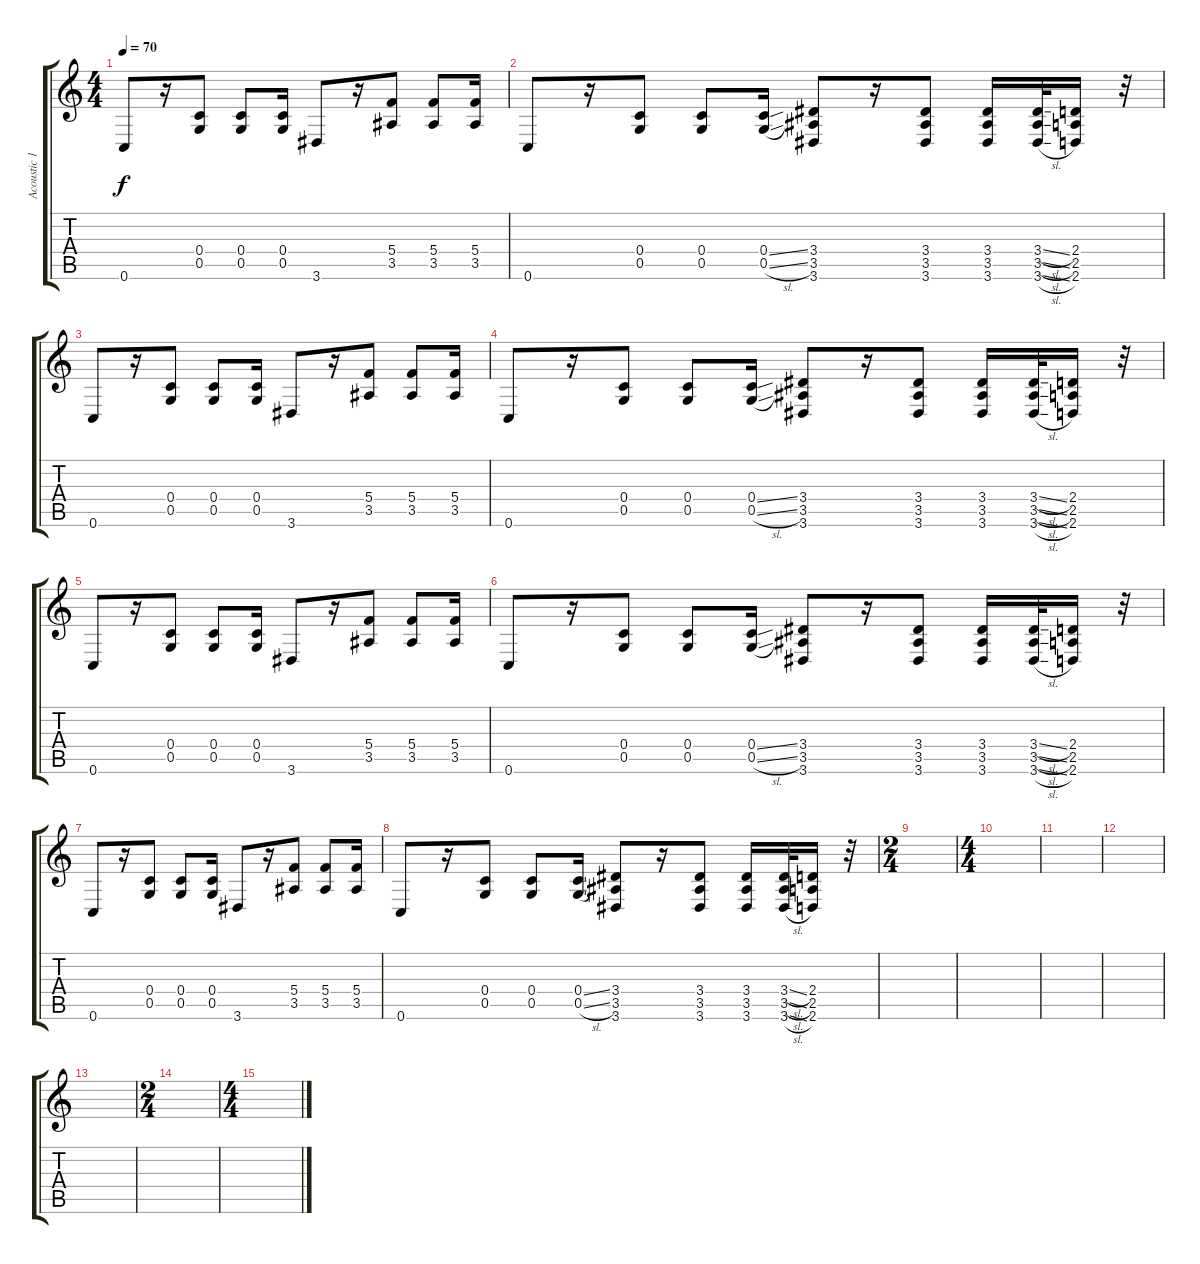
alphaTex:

\track ("Acoustic 1" "Acoustic 1") {instrument acousticguitarsteel}
\staff {score tabs}
\tuning (D4 A3 F3 C3 G2 C2) {hide}
\ts (4 4)
\tempo 70
\clef g2
\ks c
0.6.8{dy f} r.16 (0.4 0.5).8 (0.4 0.5).8 (0.4 0.5).16 3.6.8 r.16 (5.4 3.5).8 (5.4 3.5).8 (5.4 3.5).16 |
0.6.8 r.16 (0.4 0.5).8 (0.4 0.5).8 (0.4{ss} 0.5{sl}).16 (3.4 3.5 3.6).8 r.16 (3.4 3.5 3.6).8 (3.4 3.5 3.6).16 (3.4{sl} 3.5{sl} 3.6{sl}).32 (2.4 2.5 2.6).16 r.32 |
0.6.8 r.16 (0.4 0.5).8 (0.4 0.5).8 (0.4 0.5).16 3.6.8 r.16 (5.4 3.5).8 (5.4 3.5).8 (5.4 3.5).16 |
0.6.8 r.16 (0.4 0.5).8 (0.4 0.5).8 (0.4{ss} 0.5{sl}).16 (3.4 3.5 3.6).8 r.16 (3.4 3.5 3.6).8 (3.4 3.5 3.6).16 (3.4{sl} 3.5{sl} 3.6{sl}).32 (2.4 2.5 2.6).16 r.32 |
0.6.8 r.16 (0.4 0.5).8 (0.4 0.5).8 (0.4 0.5).16 3.6.8 r.16 (5.4 3.5).8 (5.4 3.5).8 (5.4 3.5).16 |
0.6.8 r.16 (0.4 0.5).8 (0.4 0.5).8 (0.4{ss} 0.5{sl}).16 (3.4 3.5 3.6).8 r.16 (3.4 3.5 3.6).8 (3.4 3.5 3.6).16 (3.4{sl} 3.5{sl} 3.6{sl}).32 (2.4 2.5 2.6).16 r.32 |
0.6.8 r.16 (0.4 0.5).8 (0.4 0.5).8 (0.4 0.5).16 3.6.8 r.16 (5.4 3.5).8 (5.4 3.5).8 (5.4 3.5).16 |
0.6.8 r.16 (0.4 0.5).8 (0.4 0.5).8 (0.4{ss} 0.5{sl}).16 (3.4 3.5 3.6).8 r.16 (3.4 3.5 3.6).8 (3.4 3.5 3.6).16 (3.4{sl} 3.5{sl} 3.6{sl}).32 (2.4 2.5 2.6).16 r.32 |
\ts (2 4)
|
\ts (4 4)
|
|
|
|
\ts (2 4)
|
\ts (4 4)
